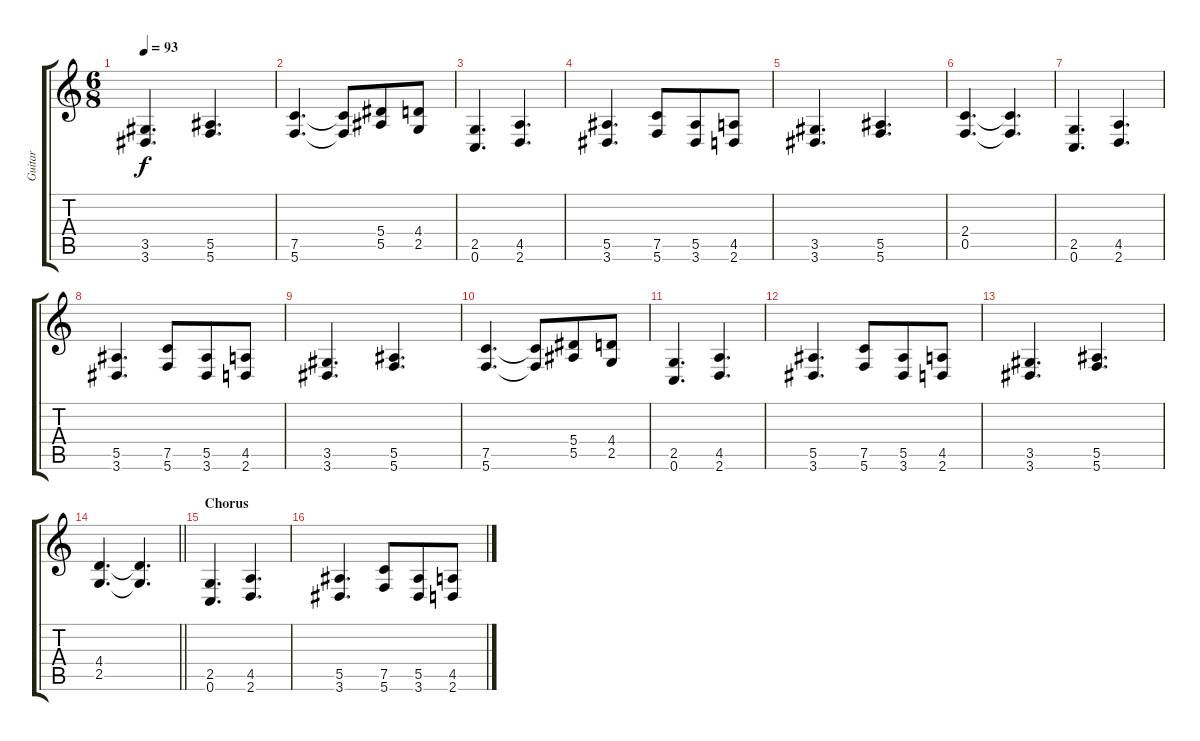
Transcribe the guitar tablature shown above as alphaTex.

\track ("Guitar" "Guitar") {instrument distortionguitar}
\staff {score tabs}
\tuning (C4 G3 Eb3 Bb2 F2 C2) {hide}
\ts (6 8)
\tempo 93
\clef g2
\ks c
(3.5 3.6).4{d dy f} (5.5 5.6).4{d} |
(7.5 5.6).4{d} (7.5{t} 5.6{t}).8 (5.4 5.5).8 (4.4 2.5).8 |
(2.5 0.6).4{d} (4.5 2.6).4{d} |
(5.5 3.6).4{d} (7.5 5.6).8 (5.5 3.6).8 (4.5 2.6).8 |
(3.5 3.6).4{d} (5.5 5.6).4{d} |
(2.4 0.5).4{d} (2.4{t} 0.5{t}).4{d} |
(2.5 0.6).4{d} (4.5 2.6).4{d} |
(5.5 3.6).4{d} (7.5 5.6).8 (5.5 3.6).8 (4.5 2.6).8 |
(3.5 3.6).4{d} (5.5 5.6).4{d} |
(7.5 5.6).4{d} (7.5{t} 5.6{t}).8 (5.4 5.5).8 (4.4 2.5).8 |
(2.5 0.6).4{d} (4.5 2.6).4{d} |
(5.5 3.6).4{d} (7.5 5.6).8 (5.5 3.6).8 (4.5 2.6).8 |
(3.5 3.6).4{d} (5.5 5.6).4{d} |
\barLineRight lightlight
(4.4 2.5).4{d} (4.4{t} 2.5{t}).4{d} |
\section ("" "Chorus")
(2.5 0.6).4{d} (4.5 2.6).4{d} |
(5.5 3.6).4{d} (7.5 5.6).8 (5.5 3.6).8 (4.5 2.6).8
